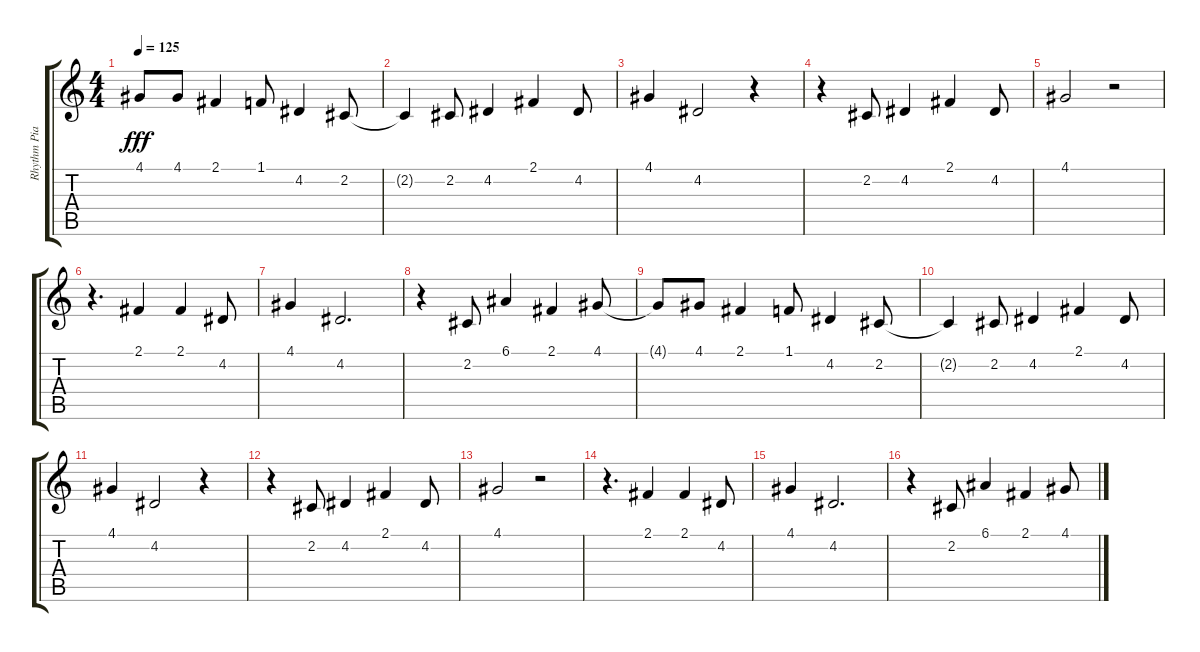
\track ("Rhythm Piano 1" "Rhythm Pia") {instrument brightacousticpiano}
\staff {score tabs}
\tuning (E4 B3 G3 D3 A2 E2) {hide}
\ts (4 4)
\tempo 125
\clef g2
\ks c
4.1{t}.8{dy fff} 4.1.8 2.1.4 1.1.8 4.2.4 2.2.8 |
2.2{t}.4 2.2.8 4.2.4 2.1.4 4.2.8 |
4.1.4 4.2.2 r.4 |
r.4 2.2.8 4.2.4 2.1.4 4.2.8 |
4.1.2 r.2 |
r.4{d} 2.1.4 2.1.4 4.2.8 |
4.1.4 4.2.2{d} |
r.4 2.2.8 6.1.4 2.1.4 4.1.8 |
4.1{t}.8 4.1.8 2.1.4 1.1.8 4.2.4 2.2.8 |
2.2{t}.4 2.2.8 4.2.4 2.1.4 4.2.8 |
4.1.4 4.2.2 r.4 |
r.4 2.2.8 4.2.4 2.1.4 4.2.8 |
4.1.2 r.2 |
r.4{d} 2.1.4 2.1.4 4.2.8 |
4.1.4 4.2.2{d} |
r.4 2.2.8 6.1.4 2.1.4 4.1.8
